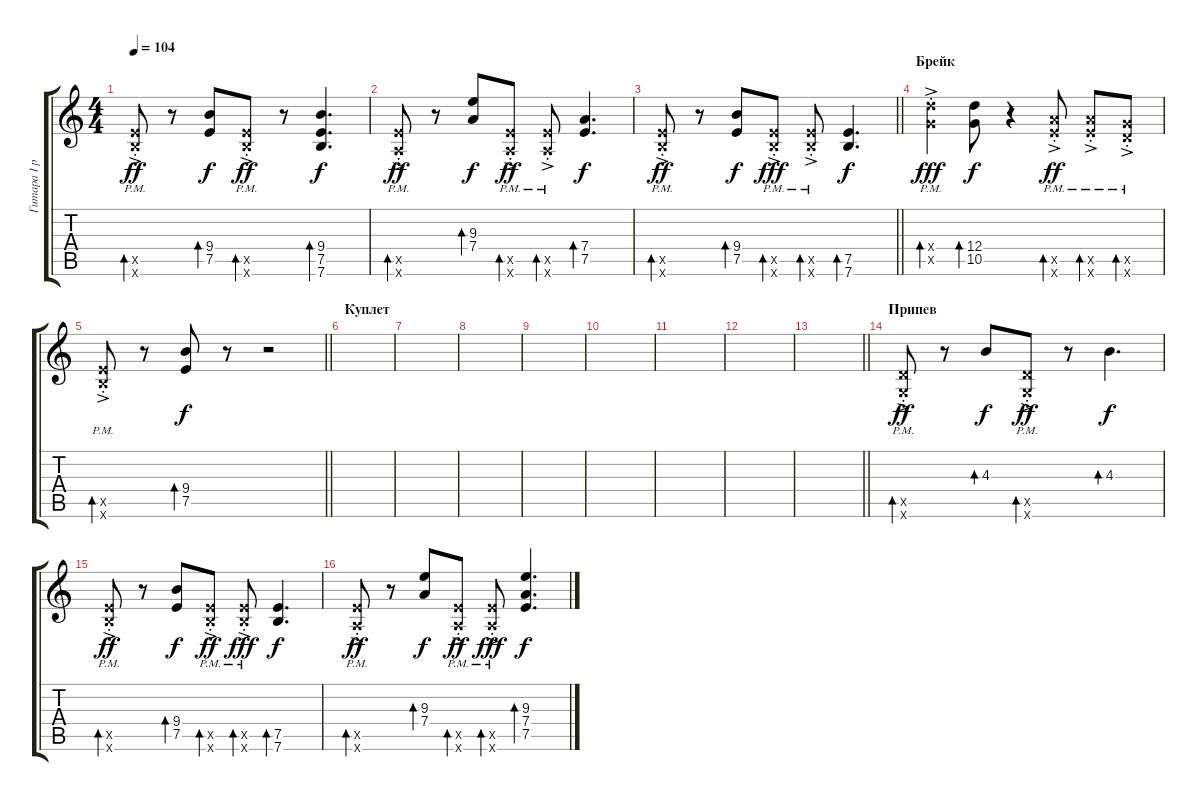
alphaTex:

\track ("Гитара I ритм" "Гитара I р") {instrument overdrivenguitar}
\staff {score tabs}
\tuning (E4 B3 G3 D3 A2 E2) {hide}
\ts (4 4)
\tempo 104
\clef g2
\ks c
(7.5{ac pm st x} 7.6{ac pm st x}).8{bd 60 dy ff} r.8 (9.4 7.5).8{bd 60 dy f} (7.5{ac pm st x} 7.6{ac pm st x}).8{bd 60 dy ff} r.8 (9.4 7.5 7.6).4{d bd 60 dy f} |
(7.5{ac pm st x} 5.6{ac pm st x}).8{bd 60 dy ff} r.8 (9.3 7.4).8{bd 60 dy f} (7.5{ac pm st x} 5.6{ac pm st x}).8{bd 60 dy ff} (7.5{ac pm st x} 5.6{ac pm st x}).8{bd 60} (7.4 7.5).4{d bd 60 dy f} |
\barLineRight lightlight
(7.5{ac pm st x} 7.6{ac pm st x}).8{bd 60 dy ff} r.8 (9.4 7.5).8{bd 60 dy f} (7.5{ac pm st x} 7.6{ac pm st x}).8{bd 60 dy fff} (7.5{ac pm st x} 7.6{ac pm st x}).8{bd 60} (7.5 7.6).4{d bd 60 dy f} |
\section ("" "Брейк")
(12.4{ac pm st x} 10.5{ac pm st x}).4{bd 60 dy fff} (12.4 10.5).8{bd 60 dy f} r.4 (12.5{ac pm st x} 12.6{ac pm st x}).8{bd 60 dy ff} (12.5{ac pm st x} 12.6{ac pm st x}).8{bd 60} (10.5{ac pm st x} 10.6{ac pm st x}).8{bd 60} |
\barLineRight lightlight
(7.5{ac pm st x} 7.6{ac pm st x}).8{bd 60} r.8 (9.4 7.5).8{bd 60 dy f} r.8 r.2 |
\section ("" "Куплет")
|
|
|
|
|
|
|
\barLineRight lightlight
|
\section ("" "Припев")
(5.5{ac pm st x} 3.6{ac pm st x}).8{bd 60 dy ff} r.8 4.3.8{bd 60 dy f} (5.5{pm st x} 3.6{ac pm st x}).8{bd 60 dy ff} r.8 4.3.4{d bd 60 dy f} |
(7.5{ac pm st x} 7.6{ac pm st x}).8{bd 60 dy ff} r.8 (9.4 7.5).8{bd 60 dy f} (7.5{ac pm st x} 7.6{ac pm st x}).8{bd 60 dy ff} (7.5{ac pm st x} 7.6{ac pm st x}).8{bd 60 dy fff} (7.5 7.6).4{d bd 60 dy f} |
(7.5{ac pm st x} 5.6{ac pm st x}).8{bd 60 dy ff} r.8 (9.3 7.4).8{bd 60 dy f} (7.5{ac pm st x} 5.6{ac pm st x}).8{bd 60 dy ff} (7.5{ac pm st x} 5.6{ac pm st x}).8{bd 60 dy fff} (9.3 7.4 7.5).4{d bd 60 dy f}
